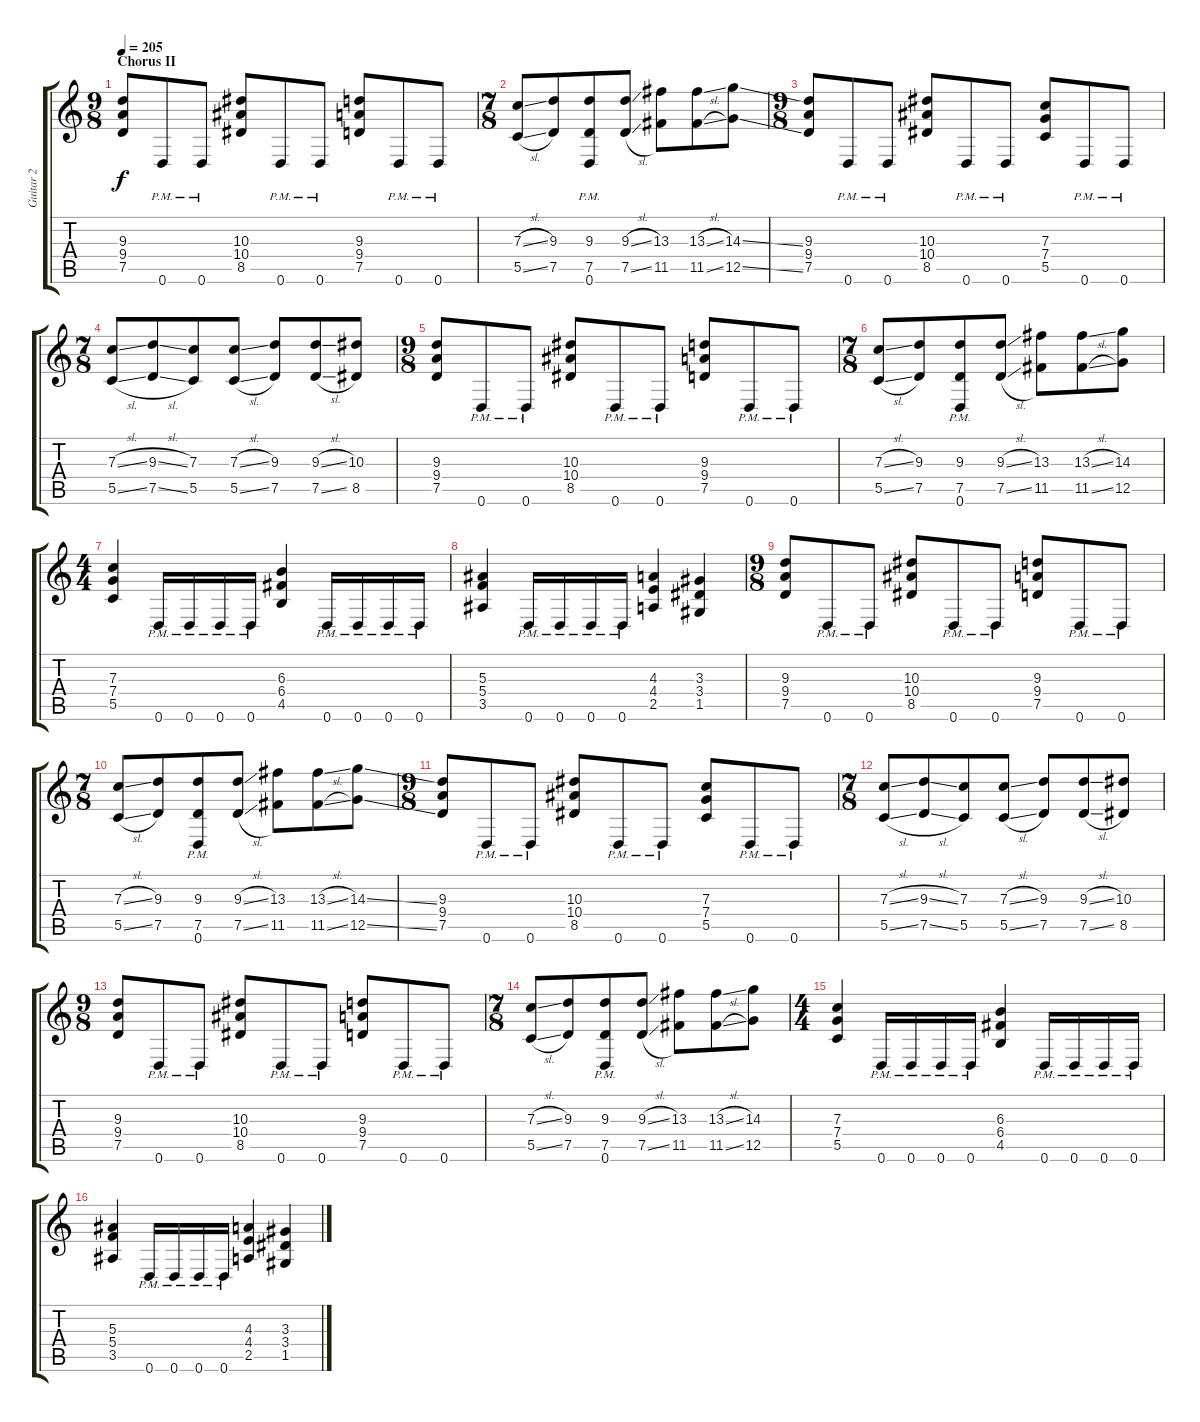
\track ("Guitar 2" "Guitar 2") {instrument distortionguitar}
\staff {score tabs}
\tuning (D4 A3 F3 C3 G2 D2) {hide}
\ts (9 8)
\section ("" "Chorus II")
\tempo 205
\clef g2
\ks c
(9.3 9.4 7.5).8{dy f} 0.6{pm}.8 0.6{pm}.8 (10.3 10.4 8.5).8 0.6{pm}.8 0.6{pm}.8 (9.3 9.4 7.5).8 0.6{pm}.8 0.6{pm}.8 |
\ts (7 8)
(7.3{sl} 5.5{sl}).8 (9.3 7.5).8 (9.3 7.5 0.6{pm}).8 (9.3{sl} 7.5{sl}).8 (13.3 11.5).8 (13.3{sl} 11.5{sl}).8 (14.3{ss} 12.5{ss}).8 |
\ts (9 8)
(9.3 9.4 7.5).8 0.6{pm}.8 0.6{pm}.8 (10.3 10.4 8.5).8 0.6{pm}.8 0.6{pm}.8 (7.3 7.4 5.5).8 0.6{pm}.8 0.6{pm}.8 |
\ts (7 8)
(7.3{sl} 5.5{sl}).8 (9.3{sl} 7.5{sl}).8 (7.3 5.5).8 (7.3{sl} 5.5{sl}).8 (9.3 7.5).8 (9.3{sl} 7.5{sl}).8 (10.3 8.5).8 |
\ts (9 8)
(9.3 9.4 7.5).8 0.6{pm}.8 0.6{pm}.8 (10.3 10.4 8.5).8 0.6{pm}.8 0.6{pm}.8 (9.3 9.4 7.5).8 0.6{pm}.8 0.6{pm}.8 |
\ts (7 8)
(7.3{sl} 5.5{sl}).8 (9.3 7.5).8 (9.3 7.5 0.6{pm}).8 (9.3{sl} 7.5{sl}).8 (13.3 11.5).8 (13.3{sl} 11.5{sl}).8 (14.3 12.5).8 |
\ts (4 4)
(7.3 7.4 5.5).4 0.6{pm}.16 0.6{pm}.16 0.6{pm}.16 0.6{pm}.16 (6.3 6.4 4.5).4 0.6{pm}.16 0.6{pm}.16 0.6{pm}.16 0.6{pm}.16 |
(5.3 5.4 3.5).4 0.6{pm}.16 0.6{pm}.16 0.6{pm}.16 0.6{pm}.16 (4.3 4.4 2.5).4 (3.3 3.4 1.5).4 |
\ts (9 8)
(9.3 9.4 7.5).8 0.6{pm}.8 0.6{pm}.8 (10.3 10.4 8.5).8 0.6{pm}.8 0.6{pm}.8 (9.3 9.4 7.5).8 0.6{pm}.8 0.6{pm}.8 |
\ts (7 8)
(7.3{sl} 5.5{sl}).8 (9.3 7.5).8 (9.3 7.5 0.6{pm}).8 (9.3{sl} 7.5{sl}).8 (13.3 11.5).8 (13.3{sl} 11.5{sl}).8 (14.3{ss} 12.5{ss}).8 |
\ts (9 8)
(9.3 9.4 7.5).8 0.6{pm}.8 0.6{pm}.8 (10.3 10.4 8.5).8 0.6{pm}.8 0.6{pm}.8 (7.3 7.4 5.5).8 0.6{pm}.8 0.6{pm}.8 |
\ts (7 8)
(7.3{sl} 5.5{sl}).8 (9.3{sl} 7.5{sl}).8 (7.3 5.5).8 (7.3{sl} 5.5{sl}).8 (9.3 7.5).8 (9.3{sl} 7.5{sl}).8 (10.3 8.5).8 |
\ts (9 8)
(9.3 9.4 7.5).8 0.6{pm}.8 0.6{pm}.8 (10.3 10.4 8.5).8 0.6{pm}.8 0.6{pm}.8 (9.3 9.4 7.5).8 0.6{pm}.8 0.6{pm}.8 |
\ts (7 8)
(7.3{sl} 5.5{sl}).8 (9.3 7.5).8 (9.3 7.5 0.6{pm}).8 (9.3{sl} 7.5{sl}).8 (13.3 11.5).8 (13.3{sl} 11.5{sl}).8 (14.3 12.5).8 |
\ts (4 4)
(7.3 7.4 5.5).4 0.6{pm}.16 0.6{pm}.16 0.6{pm}.16 0.6{pm}.16 (6.3 6.4 4.5).4 0.6{pm}.16 0.6{pm}.16 0.6{pm}.16 0.6{pm}.16 |
(5.3 5.4 3.5).4 0.6{pm}.16 0.6{pm}.16 0.6{pm}.16 0.6{pm}.16 (4.3 4.4 2.5).4 (3.3 3.4 1.5).4
